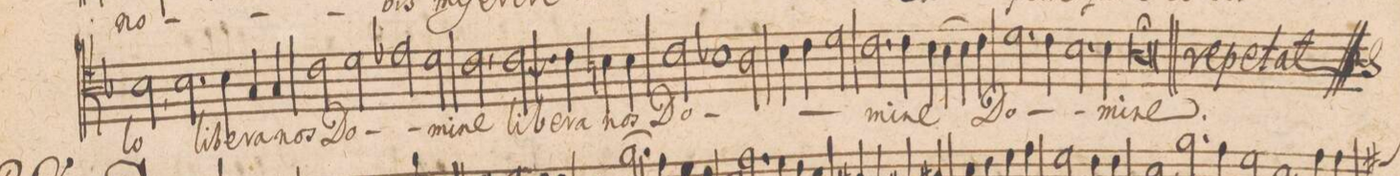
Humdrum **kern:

**kern	**text
*I"[CANTVS]	*
*clefC4	*
*k[b-]	*
*met(C|)	*
*M2/1	*
2B-,\	-lo
2.B-\	li-
=20-	=20-
4B-\	-be-
4G/	-ra
4G/	nos
2c\	Do-
2d\	.
=21-	=21-
2e-X\	.
2d\	-mi-
2c,\	-ne
[<2c\	li-
=22-	=22-
4c\]	.
4c\	-be-
4Bn\	-ra
4B\	nos
2c\	Do-
1B-X\	.
=23-	=23-
2A\	.
4B-\	.
4c\	.
2d\	.
=24-	=24-
2.c\	.
4c\	-mi-
(4B-\	-ne
4A\	.
4B-\	.
4c\)	.
=25-	=25-
2.d\	Do-
4c\	.
2.B-\	.
4B-\	mi-
=26-	=26-
00A\;	-ne.
==	==
*-	*-
